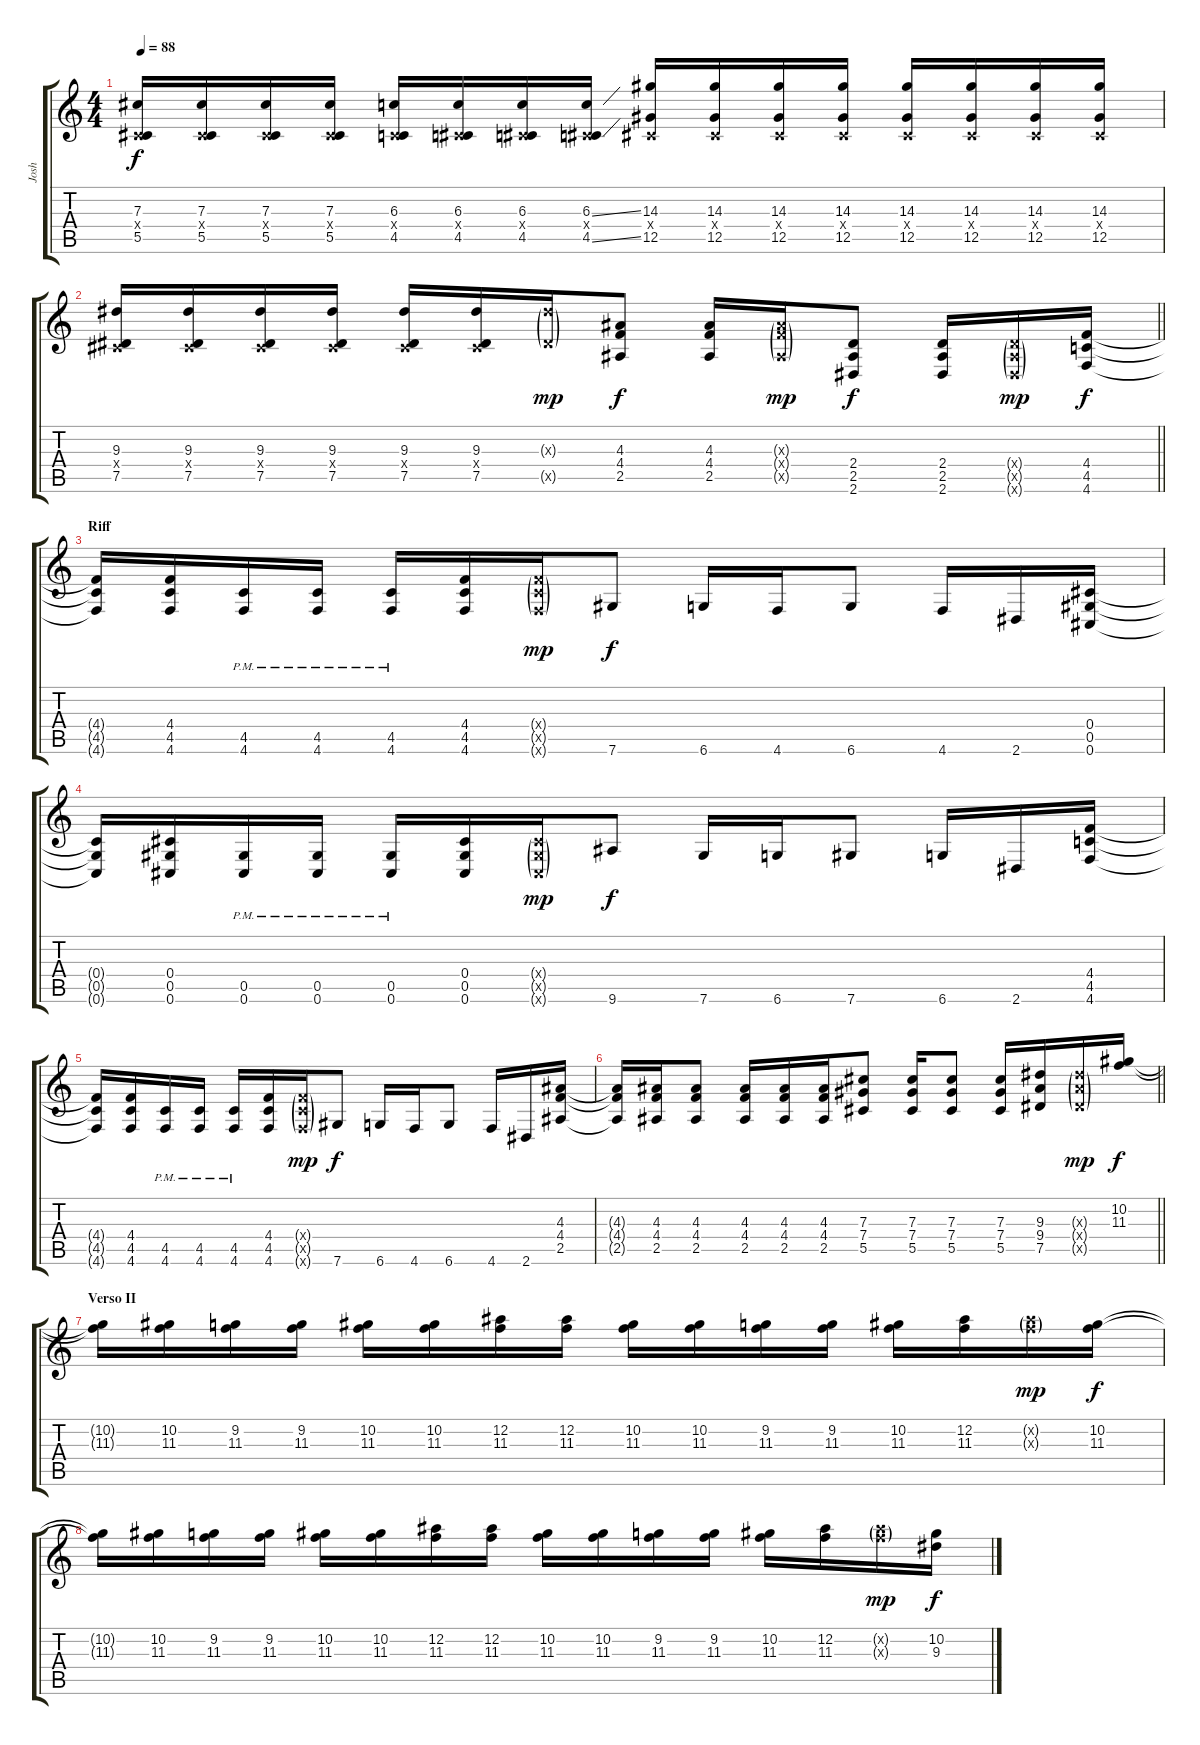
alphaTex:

\track ("Josh" "Josh") {instrument distortionguitar}
\staff {score tabs}
\tuning (Eb4 Bb3 Gb3 Db3 Ab2 Db2) {hide}
\ts (4 4)
\tempo 88
\clef g2
\ks c
(7.3 0.4{x} 5.5).16{dy f} (7.3 0.4{x} 5.5).16 (7.3 0.4{x} 5.5).16 (7.3 0.4{x} 5.5).16 (6.3 0.4{x} 4.5).16 (6.3 0.4{x} 4.5).16 (6.3 0.4{x} 4.5).16 (6.3{ss} 0.4{x} 4.5{ss}).16 (14.3 0.4{x} 12.5).16 (14.3 0.4{x} 12.5).16 (14.3 0.4{x} 12.5).16 (14.3 0.4{x} 12.5).16 (14.3 0.4{x} 12.5).16 (14.3 0.4{x} 12.5).16 (14.3 0.4{x} 12.5).16 (14.3 0.4{x} 12.5).16 |
\barLineRight lightlight
(9.3 0.4{x} 7.5).16 (9.3 0.4{x} 7.5).16 (9.3 0.4{x} 7.5).16 (9.3 0.4{x} 7.5).16 (9.3 0.4{x} 7.5).16 (9.3 0.4{x} 7.5).16 (9.3{g x} 7.5{g x}).16{dy mp} (4.3 4.4 2.5).8{dy f} (4.3 4.4 2.5).16 (4.3{g x} 4.4{g x} 2.5{g x}).16{dy mp} (2.4 2.5 2.6).8{dy f} (2.4 2.5 2.6).16 (2.4{g x} 2.5{g x} 2.6{g x}).16{dy mp} (4.4 4.5 4.6).16{dy f} |
\section ("" "Riff")
(4.4{t} 4.5{t} 4.6{t}).16 (4.4 4.5 4.6).16 (4.5{pm} 4.6{pm}).16 (4.5{pm} 4.6{pm}).16 (4.5{pm} 4.6{pm}).16 (4.4 4.5 4.6).16 (4.4{g x} 4.5{g x} 4.6{g x}).16{dy mp} 7.6.8{dy f} 6.6.16 4.6.16 6.6.8 4.6.16 2.6.16 (0.4 0.5 0.6).16 |
(0.4{t} 0.5{t} 0.6{t}).16 (0.4 0.5 0.6).16 (0.5{pm} 0.6{pm}).16 (0.5{pm} 0.6{pm}).16 (0.5{pm} 0.6{pm}).16 (0.4 0.5 0.6).16 (0.4{g x} 0.5{g x} 0.6{g x}).16{dy mp} 9.6.8{dy f} 7.6.16 6.6.16 7.6.8 6.6.16 2.6.16 (4.4 4.5 4.6).16 |
(4.4{t} 4.5{t} 4.6{t}).16 (4.4 4.5 4.6).16 (4.5{pm} 4.6{pm}).16 (4.5{pm} 4.6{pm}).16 (4.5{pm} 4.6{pm}).16 (4.4 4.5 4.6).16 (4.4{g x} 4.5{g x} 4.6{g x}).16{dy mp} 7.6.8{dy f} 6.6.16 4.6.16 6.6.8 4.6.16 2.6.16 (4.3 4.4 2.5).16 |
\barLineRight lightlight
(4.3{t} 4.4{t} 2.5{t}).16 (4.3 4.4 2.5).16 (4.3 4.4 2.5).8 (4.3 4.4 2.5).16 (4.3 4.4 2.5).16 (4.3 4.4 2.5).16 (7.3 7.4 5.5).8 (7.3 7.4 5.5).16 (7.3 7.4 5.5).8 (7.3 7.4 5.5).16 (9.3 9.4 7.5).16 (9.3{g x} 9.4{g x} 7.5{g x}).16{dy mp} (10.2 11.3).16{dy f} |
\section ("" "Verso II")
(10.2{t} 11.3{t}).16 (10.2 11.3).16 (9.2 11.3).16 (9.2 11.3).16 (10.2 11.3).16 (10.2 11.3).16 (12.2 11.3).16 (12.2 11.3).16 (10.2 11.3).16 (10.2 11.3).16 (9.2 11.3).16 (9.2 11.3).16 (10.2 11.3).16 (12.2 11.3).16 (12.2{g x} 11.3{g x}).16{dy mp} (10.2 11.3).16{dy f} |
(10.2{t} 11.3{t}).16 (10.2 11.3).16 (9.2 11.3).16 (9.2 11.3).16 (10.2 11.3).16 (10.2 11.3).16 (12.2 11.3).16 (12.2 11.3).16 (10.2 11.3).16 (10.2 11.3).16 (9.2 11.3).16 (9.2 11.3).16 (10.2 11.3).16 (12.2 11.3).16 (12.2{g x} 11.3{g x}).16{dy mp} (10.2 9.3).16{dy f}
